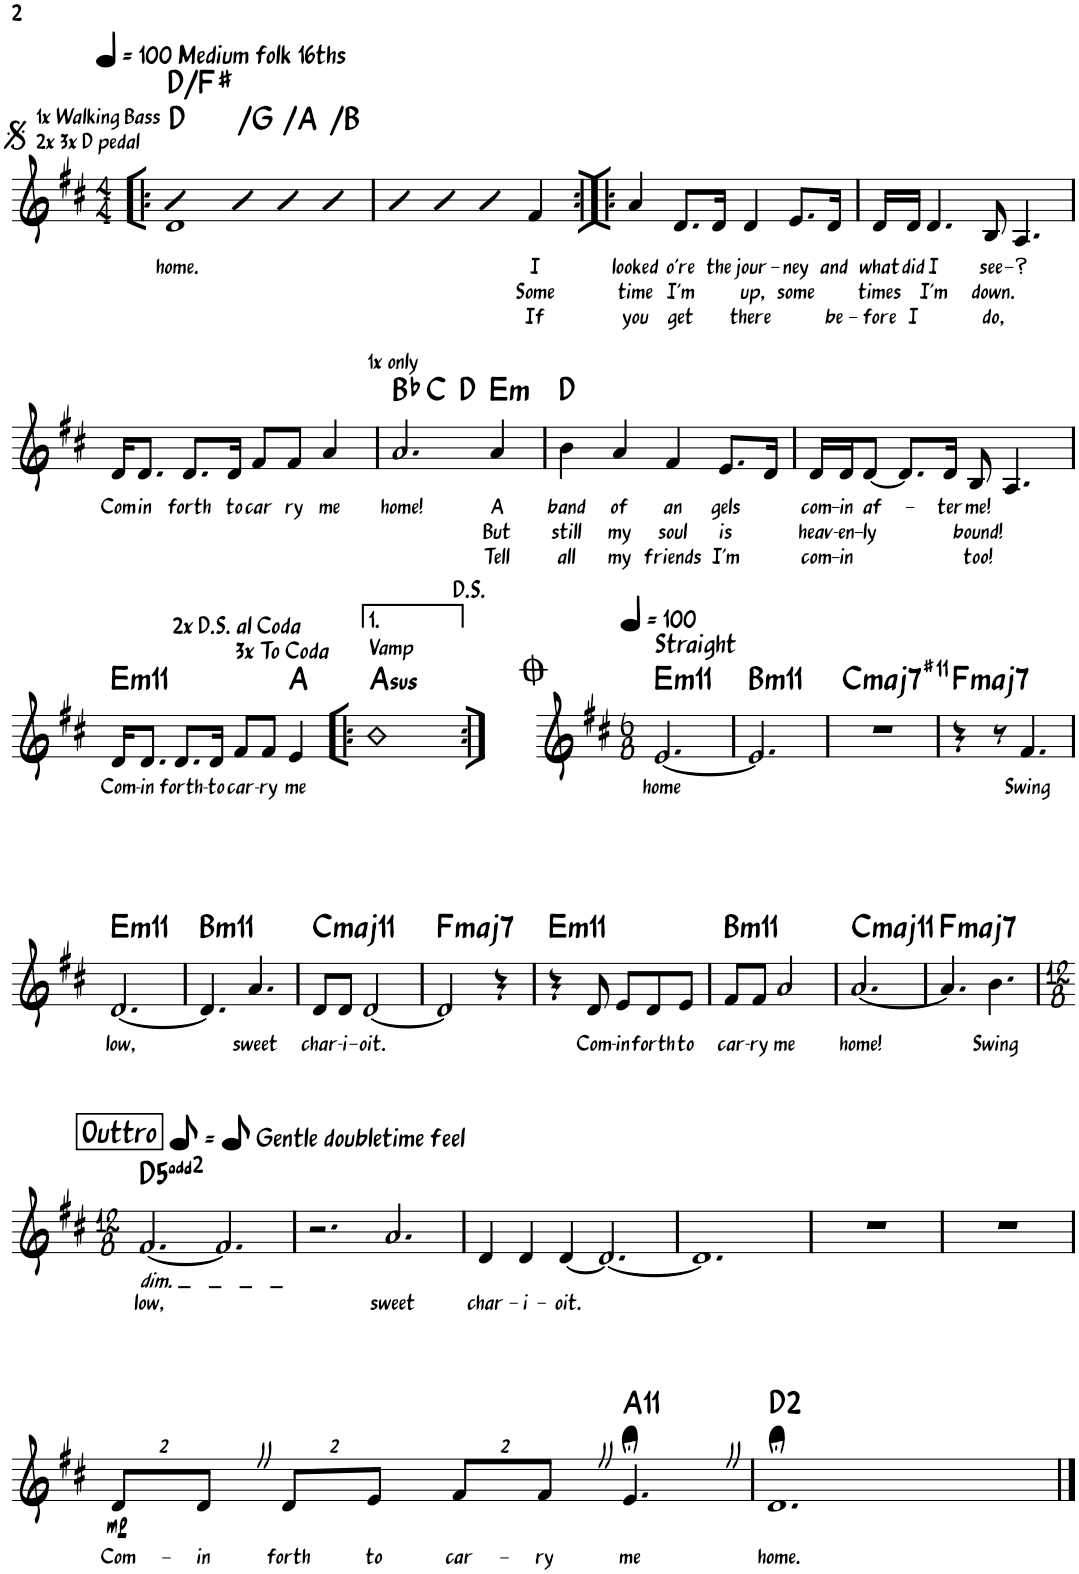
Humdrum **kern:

**kern	**text	**text	**text	**dynam	**harte
*part1	*part1	*part1	*part1	*part1	*part1
*staff1	*staff1	*staff1	*staff1	*staff1	*
*I"Piano	*	*	*	*	*
*I'Pno.	*	*	*	*	*
!!LO:PB:g=z
*clefG2	*	*	*	*	*
*k[f#c#]	*	*	*	*	*
*M4/4	*	*	*	*	*
*MM100	*	*	*	*	*
=28!|:	=28!|:	=28!|:	=28!|:	=28!|:	=28!|:
!LO:TX:a:B:t=Medium folk 16ths	!	!	!	!	!
!LO:TX:a:t=1x Walking Bass	!	!	!	!	!
!LO:TX:a:t=2x 3x D pedal	!	!	!	!	!
!	!LO:LY:b	!	!	!	!
*^	*	*	*	*	*
1d	4b	home.	.	.	.	D:maj D:maj/3
!	!	!	!	!	!	!LO:H:kt=N.C.
.	4b	.	.	.	.	N
!	!	!	!	!	!	!LO:H:kt=N.C.
.	4b	.	.	.	.	N
!	!	!	!	!	!	!LO:H:kt=N.C.
.	4b	.	.	.	.	N
*v	*v	*	*	*	*	*
=29	=29	=29	=29	=29	=29
4b	.	.	.	.	.
4b	.	.	.	.	.
4b	.	.	.	.	.
!	!LO:LY:b	!LO:LY:b	!LO:LY:b	!	!
4f#/	I	Some	If	.	.
=30:|!|:	=30:|!|:	=30:|!|:	=30:|!|:	=30:|!|:	=30:|!|:
!	!LO:LY:b	!LO:LY:b	!LO:LY:b	!	!
4a/	looked	time	you	.	.
!	!LO:LY:b	!LO:LY:b	!LO:LY:b	!	!
8.d/L	o're	I'm	get	.	.
!	!LO:LY:b	!	!	!	!
16d/Jk	the	.	.	.	.
!	!LO:LY:b	!LO:LY:b	!LO:LY:b	!	!
4d/	jour-	up,	there	.	.
!	!LO:LY:b	!LO:LY:b	!	!	!
8.e/L	-ney	some	.	.	.
!	!LO:LY:b	!	!LO:LY:b	!	!
16d/Jk	and	.	be-	.	.
=31	=31	=31	=31	=31	=31
!	!LO:LY:b	!LO:LY:b	!LO:LY:b	!	!
16d/LL	what	times	-fore	.	.
!	!LO:LY:b	!	!LO:LY:b	!	!
16d/JJ	did	.	I	.	.
!	!LO:LY:b	!LO:LY:b	!	!	!
4.d/	I	I'm	.	.	.
!	!LO:LY:b	!LO:LY:b	!LO:LY:b	!	!
8B/	see-	down.	do,	.	.
!	!LO:LY:b	!	!	!	!
4.A/	-?	.	.	.	.
!!LO:LB:g=z
=32	=32	=32	=32	=32	=32
!	!LO:LY:b	!	!	!	!
16d/KL	Com	.	.	.	.
!	!LO:LY:b	!	!	!	!
8.d/J	in	.	.	.	.
!	!LO:LY:b	!	!	!	!
8.d/L	forth	.	.	.	.
!	!LO:LY:b	!	!	!	!
16d/Jk	to	.	.	.	.
!	!LO:LY:b	!	!	!	!
8f#/L	car	.	.	.	.
!	!LO:LY:b	!	!	!	!
8f#/J	ry	.	.	.	.
!	!LO:LY:b	!	!	!	!
4a/	me	.	.	.	.
=33	=33	=33	=33	=33	=33
!LO:TX:a:t=1x only	!	!	!	!	!
!	!LO:LY:b	!	!	!	!
*^	*	*	*	*	*
*	*^	*	*	*	*	*
2.a/	4ryy	2ryy	home!	.	.	.	Bb:maj
.	2.ryy	.	.	.	.	.	C:maj
.	.	2ryy	.	.	.	.	D:maj
!	!	!	!LO:LY:b	!LO:LY:b	!LO:LY:b	!	!LO:H:kt=m
4a/	.	.	A	But	Tell	.	E:min
=34	=34	=34	=34	=34	=34	=34	=34
!	!	!	!LO:LY:b	!LO:LY:b	!LO:LY:b	!	!
*v	*v	*v	*	*	*	*	*
4b\	band	still	all	.	D:maj
!	!LO:LY:b	!LO:LY:b	!LO:LY:b	!	!
4a/	of	my	my	.	.
!	!LO:LY:b	!LO:LY:b	!LO:LY:b	!	!
4f#/	an	soul	friends	.	.
!	!LO:LY:b	!LO:LY:b	!LO:LY:b	!	!
8.e/L	gels	is	I'm	.	.
16d/Jk	.	.	.	.	.
=35	=35	=35	=35	=35	=35
!	!LO:LY:b	!LO:LY:b	!LO:LY:b	!	!
16d/LL	com-	heav-	com-	.	.
!	!LO:LY:b	!LO:LY:b	!LO:LY:b	!	!
16d/J	-in	-en-	-in	.	.
!	!LO:LY:b	!LO:LY:b	!	!	!
[8d/J	af-	-ly	.	.	.
8.d/L]	.	.	.	.	.
!	!LO:LY:b	!	!	!	!
16d/Jk	-ter	.	.	.	.
!	!LO:LY:b	!LO:LY:b	!LO:LY:b	!	!
8B/	me!	bound!	too!	.	.
4.A/	.	.	.	.	.
!!LO:LB:g=z
=36	=36	=36	=36	=36	=36
!	!LO:LY:b	!	!	!	!LO:H:kt=m11
16d/KL	Com-	.	.	.	E:min9(11)
!	!LO:LY:b	!	!	!	!
8.d/J	-in	.	.	.	.
!	!LO:LY:b	!	!	!	!
8.d/L	forth-	.	.	.	.
!	!LO:LY:b	!	!	!	!
16d/Jk	-to	.	.	.	.
!	!LO:LY:b	!	!	!	!
8f#/L	car-	.	.	.	.
!	!LO:LY:b	!	!	!	!
8f#/J	-ry	.	.	.	.
!	!LO:LY:b	!	!	!	!
4e/	me	.	.	.	A:maj
!LO:TX:a:t=2x D.S. al Coda	!	!	!	!	!
!LO:TX:a:t=3x To Coda	!	!	!	!	!
=37!|:	=37!|:	=37!|:	=37!|:	=37!|:	=37!|:
!LO:TX:a:t=Vamp	!	!	!	!	!LO:H:kt=sus
1b	.	.	.	.	A:sus4
=38:|!	=38:|!	=38:|!	=38:|!	=38:|!	=38:|!
*M6/8	*	*	*	*	*
*MM100	*	*	*	*	*
!LO:TX:a:B:t=Straight	!	!	!	!	!
!	!LO:LY:b	!	!	!	!LO:H:kt=m11
[2.e/	home	.	.	.	E:min9(11)
=39	=39	=39	=39	=39	=39
!	!	!	!	!	!LO:H:kt=m11
2.e/]	.	.	.	.	B:min9(11)
=40	=40	=40	=40	=40	=40
!	!	!	!	!	!LO:H:kt=maj7
2.r	.	.	.	.	C:maj7(#11)
=41	=41	=41	=41	=41	=41
!	!	!	!	!	!LO:H:kt=maj7
4r	.	.	.	.	F:maj7
8r	.	.	.	.	.
!	!LO:LY:b	!	!	!	!
4.f#/	Swing	.	.	.	.
!!LO:LB:g=z
=42	=42	=42	=42	=42	=42
!	!LO:LY:b	!	!	!	!LO:H:kt=m11
[2.d/	low,	.	.	.	E:min9(11)
=43	=43	=43	=43	=43	=43
!	!	!	!	!	!LO:H:kt=m11
4.d/]	.	.	.	.	B:min9(11)
!	!LO:LY:b	!	!	!	!
4.a/	sweet	.	.	.	.
=44	=44	=44	=44	=44	=44
!	!LO:LY:b	!	!	!	!LO:H:kt=maj11
8d/L	char-	.	.	.	C:maj9(11)
!	!LO:LY:b	!	!	!	!
8d/J	-i-	.	.	.	.
!	!LO:LY:b	!	!	!	!
[2d/	-oit.	.	.	.	.
=45	=45	=45	=45	=45	=45
!	!	!	!	!	!LO:H:kt=maj7
2d/]	.	.	.	.	F:maj7
4r	.	.	.	.	.
=46	=46	=46	=46	=46	=46
!	!	!	!	!	!LO:H:kt=m11
4r	.	.	.	.	E:min9(11)
!	!LO:LY:b	!	!	!	!
8d/	Com-	.	.	.	.
!	!LO:LY:b	!	!	!	!
8e/L	-in	.	.	.	.
!	!LO:LY:b	!	!	!	!
8d/	forth	.	.	.	.
!	!LO:LY:b	!	!	!	!
8e/J	to	.	.	.	.
=47	=47	=47	=47	=47	=47
!	!LO:LY:b	!	!	!	!LO:H:kt=m11
8f#/L	car-	.	.	.	B:min9(11)
!	!LO:LY:b	!	!	!	!
8f#/J	-ry	.	.	.	.
!	!LO:LY:b	!	!	!	!
2a/	me	.	.	.	.
=48	=48	=48	=48	=48	=48
!	!LO:LY:b	!	!	!	!LO:H:kt=maj11
[2.a/	home!	.	.	.	C:maj9(11)
=49	=49	=49	=49	=49	=49
!	!	!	!	!	!LO:H:kt=maj7
4.a/]	.	.	.	.	F:maj7
!	!LO:LY:b	!	!	!	!
4.b\	Swing	.	.	.	.
!!LO:LB:g=z
=50	=50	=50	=50	=50	=50
!!LO:REH:place=s1:a:B:rj:fs=14:t=Outtro
*M12/8	*	*	*	*	*
*MM100	*	*	*	*	*
!LO:TX:a:B:t=Gentle doubletime feel	!	!	!	!	!
!LO:TX:b:i:t=dim.	!	!	!	!	!
!	!LO:LY:b	!	!	!	!LO:H:kt=5
[2.f#/	low,	.	.	.	D:(1,2,5)
2.f#/]	.	.	.	.	.
=51	=51	=51	=51	=51	=51
2.r	.	.	.	.	.
!	!LO:LY:b	!	!	!	!
2.a/	sweet	.	.	.	.
=52	=52	=52	=52	=52	=52
!	!LO:LY:b	!	!	!	!
4d/	char-	.	.	.	.
!	!LO:LY:b	!	!	!	!
4d/	-i-	.	.	.	.
!	!LO:LY:b	!	!	!	!
[4d/	-oit.	.	.	.	.
2.d/_	.	.	.	.	.
=53	=53	=53	=53	=53	=53
1.d]	.	.	.	.	.
=54	=54	=54	=54	=54	=54
1.r	.	.	.	.	.
=55	=55	=55	=55	=55	=55
1.r	.	.	.	.	.
!!LO:LB:g=z
=56	=56	=56	=56	=56	=56
*Xbrackettup	*	*	*	*	*
!	!LO:LY:b	!	!	!LO:DY:b	!
16%3d/L	Com-	.	.	mp	.
!	!LO:LY:b	!	!	!	!
16%3dZ/J	-in	.	.	.	.
!	!LO:LY:b	!	!	!	!
16%3d/L	forth	.	.	.	.
!	!LO:LY:b	!	!	!	!
16%3e/J	to	.	.	.	.
!	!LO:LY:b	!	!	!	!
16%3f#/L	car-	.	.	.	.
!	!LO:LY:b	!	!	!	!
16%3f#Z/J	-ry	.	.	.	.
!	!LO:LY:b	!	!	!	!LO:H:kt=11
4.e;<Z/	me	.	.	.	A:9(11)
=57	=57	=57	=57	=57	=57
!	!LO:LY:b	!	!	!	!
1.d;<	home.	.	.	.	D:maj(2)
==	==	==	==	==	==
*-	*-	*-	*-	*-	*-
